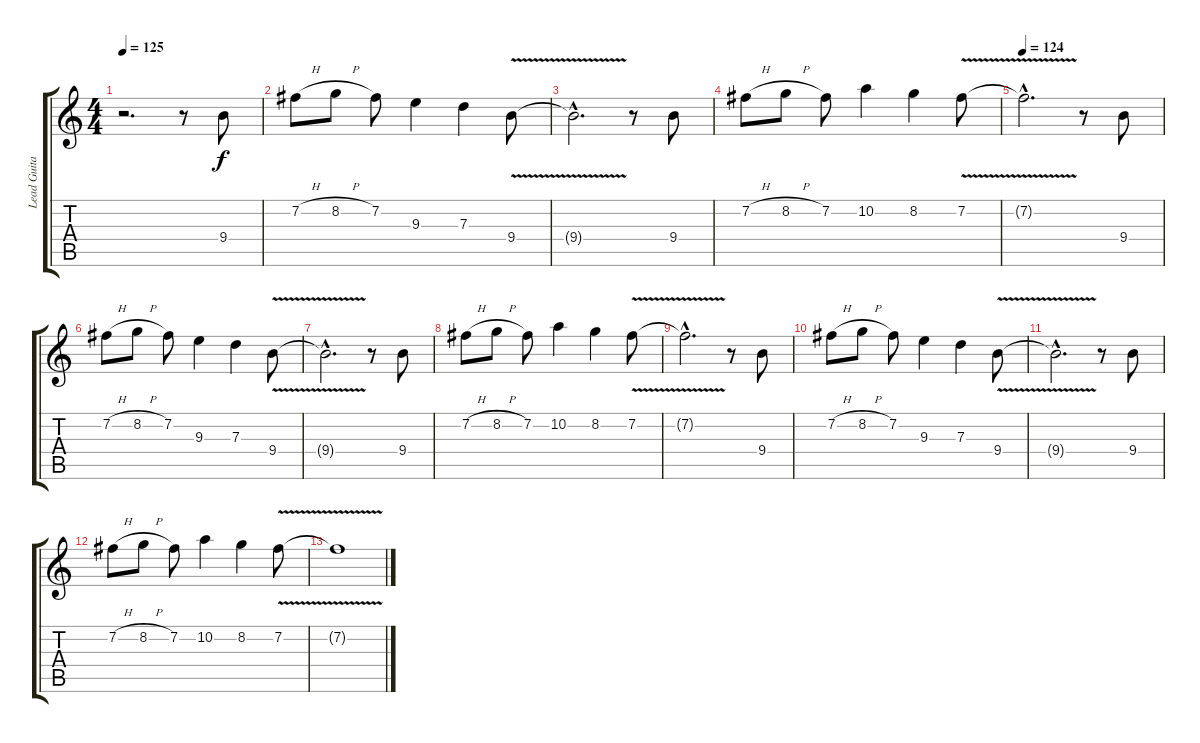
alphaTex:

\track ("Lead Guitar" "Lead Guita") {instrument distortionguitar}
\staff {score tabs}
\tuning (E4 B3 G3 D3 A2 E2) {hide}
\ts (4 4)
\section ("" "")
\tempo 125
\clef g2
\ks c
r.2{d dy f instrument distortionguitar} r.8 9.4.8 |
7.2{h}.8 8.2{h}.8 7.2.8 9.3.4 7.3.4 9.4{v}.8 |
9.4{hac t}.2{d} r.8 9.4.8 |
7.2{h}.8 8.2{h}.8 7.2.8 10.2.4 8.2.4 7.2{v}.8 |
\tempo 124
7.2{hac t}.2{d} r.8 9.4.8 |
7.2{h}.8 8.2{h}.8 7.2.8 9.3.4 7.3.4 9.4{v}.8 |
9.4{hac t}.2{d} r.8 9.4.8 |
7.2{h}.8 8.2{h}.8 7.2.8 10.2.4 8.2.4 7.2{v}.8 |
7.2{hac t}.2{d} r.8 9.4.8 |
7.2{h}.8 8.2{h}.8 7.2.8 9.3.4 7.3.4 9.4{v}.8 |
9.4{hac t}.2{d} r.8 9.4.8 |
7.2{h}.8 8.2{h}.8 7.2.8 10.2.4 8.2.4 7.2{v}.8 |
7.2{t}.1
